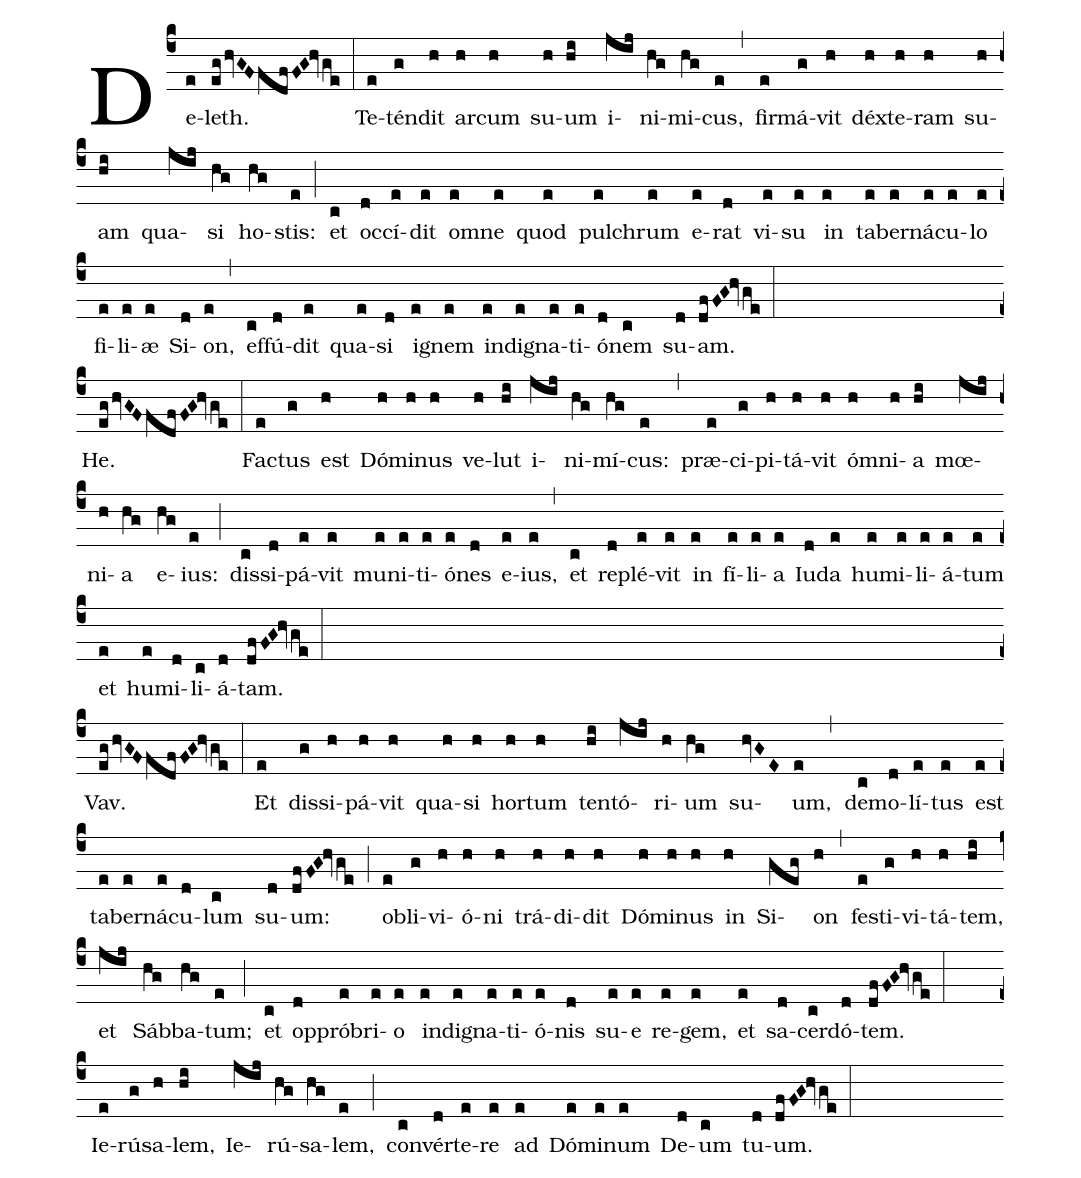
%%
initial-style: 1;
%%
(c4)De(e)leth.(eghvGFfdf/FG!hv/ge) (:)
Te(e)tén(g)dit(h) ar(h)cum(h) su(h)um(hi) i(jij)ni(hg)mi(hg)cus,(e) (,)
fir(e)má(g)vit(h) déx(h)te(h)ram(h) su(h)am(hi) qua(jij)si(hg) ho(hg)stis:(e) (;)
et(c) oc(d)cí(e)dit(e) om(e)ne(e) quod(e) pul(e)chrum(e) e(e)rat(d) vi(e)su(e) in(e) ta(e)ber(e)ná(e)cu(e)lo(e) fi(e)li(e)æ(e) Si(d)on,(e) (,)
ef(c)fú(d)dit(e) qua(e)si(d) i(e)gnem(e) in(e)di(e)gna(e)ti(e)ó(d)nem(c) su(d)am.(df/FG!hv/ge) (:Z)

He.(eghvGFfdf/FG!hv/ge) (:)
Fa(e)ctus(g) est(h) Dó(h)mi(h)nus(h) ve(h)lut(hi) i(jij)ni(hg)mí(hg)cus:(e) (,)
præ(e)ci(g)pi(h)tá(h)vit(h) óm(h)ni(h)a(hi) mœ(jij)ni(h)a(hg) e(hg)ius:(e) (;)
dis(c)si(d)pá(e)vit(e) mu(e)ni(e)ti(e)ó(e)nes(d) e(e)ius,(e) (,)
et(c) re(d)plé(e)vit(e) in(e) fí(e)li(e)a(e) Iu(d)da(e) hu(e)mi(e)li(e)á(e)tum(e) et(e) hu(e)mi(d)li(c)á(d)tam.(df/FG!hv/ge) (:Z)

Vav.(eghvGFfdf/FG!hv/ge) (:)
Et(e) dis(g)si(h)pá(h)vit(h) qua(h)si(h) hor(h)tum(h) ten(hi)tó(jij)ri(h)um(hg) su(hvGE)um,(e) (,)
de(c)mo(d)lí(e)tus(e) est(e) ta(e)ber(e)ná(e)cu(d)lum(c) su(d)um:(df/FG!hv/ge) (;)
o(e)bli(g)vi(h)ó(h)ni(h) trá(h)di(h)dit(h) Dó(h)mi(h)nus(h) in(h) Si(geg)on(h) (,) fe(e)sti(g)vi(h)tá(h)tem,(hi)
et(jij) Sáb(hg)ba(hg)tum;(e) (;) et(c) op(d)pró(e)bri(e)o(e)
in(e)di(e)gna(e)ti(e)ó(e)nis(d) su(e)e(e) re(e)gem,(e) et(e) sa(d)cer(c)dó(d)tem.(df/FG!hv/ge) (:Z)

Ie(e)rú(g)sa(h)lem,(hi) Ie(jij)rú(hg)sa(hg)lem,(e) (;) con(c)vér(d)te(e)re(e) ad(e) Dó(e)mi(e)num(e) De(d)um(c) tu(d)um.(df/FG!hv/ge) (:)
